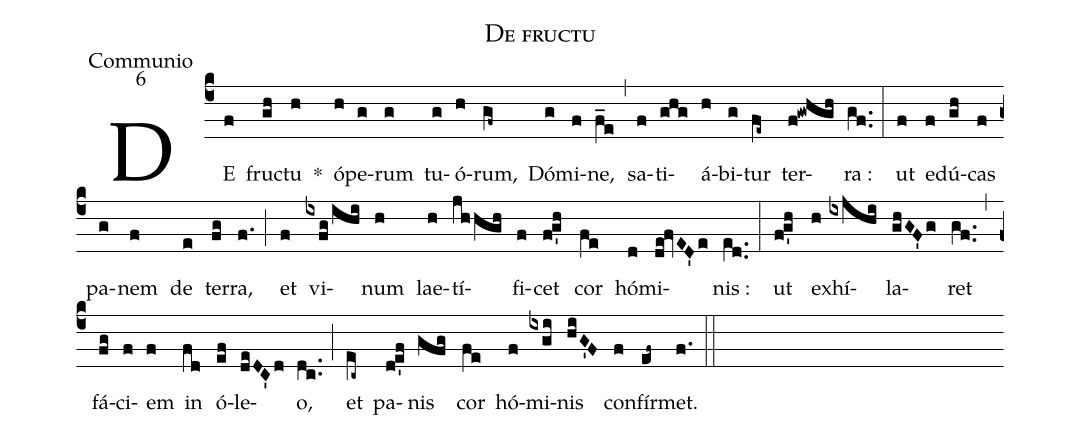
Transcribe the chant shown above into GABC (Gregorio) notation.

name:De fructu;
office-part:Communio;
mode:6;
%%
(c4) DE(f) fru(gh)ctu(h) *() ó(h)pe(g)rum(g) tu(g)ó(h)rum,(gf~) Dó(g)mi(f)ne,(f_e) (,) sa(f)ti(ghg)á(h)bi(g)tur(fe~) ter(f!gwhgh)ra :(gf..) (:) ut(f) e(f)dú(gh)cas(f) pa(g)nem(f) de(e) ter(fg)ra,(f.) (;) et(f) vi(ixfg/ihi)num(h) lae(h)tí(jhhgh)fi(f)cet(fg'h) cor(fe) hó(d)mi(de!fvED'e)nis :(e[ll:1]d..) (:) ut(fg'h) ex(h)hí(ixjhi)la(ghGF'g)ret(gf..) (,) fá(fg)ci(f)em(f) in(fd) ó(ef)le(deDC'd)o,(dc..) (;) et(ec~) pa(de'f)nis(gfg) cor(fe) hó(f)mi(ixgi)nis(hiG'F) con(f)fír(ef~)met.(f.) (::)
